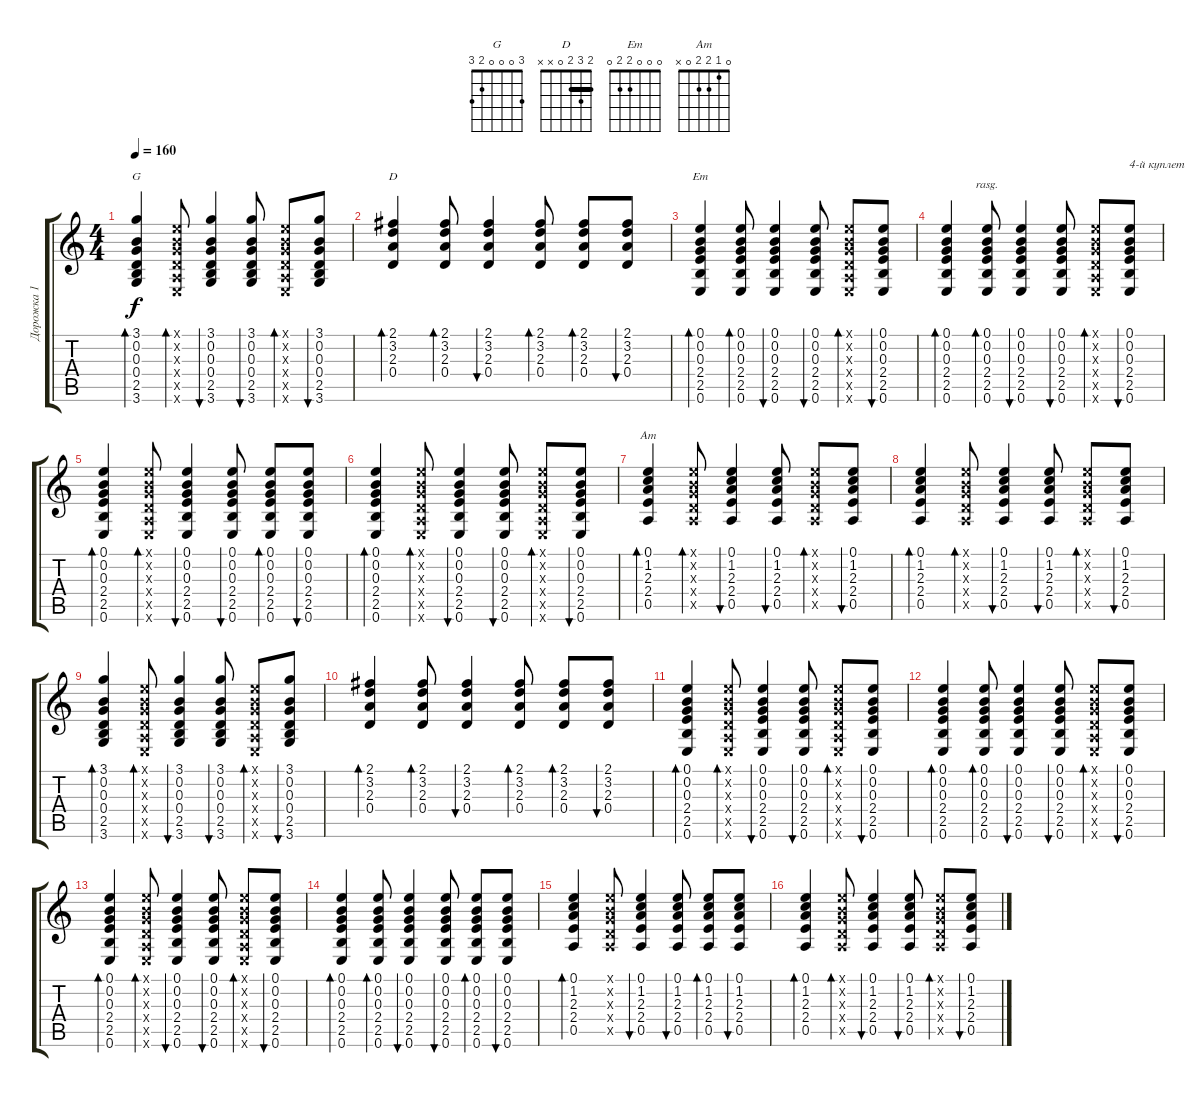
\track ("Дорожка 1" "Дорожка 1") {instrument acousticguitarsteel}
\staff {score tabs}
\tuning (E4 B3 G3 D3 A2 E2) {hide}
\chord ("G" 3 0 0 0 2 3)
\chord ("D" 2 3 2 0 x x) {barre 2}
\chord ("Em" 0 0 0 2 2 0)
\chord ("Am" 0 1 2 2 0 x)
\ts (4 4)
\tempo 160
\clef g2
\ks c
(3.1 0.2 0.3 0.4 2.5 3.6).4{bd 30 ch "G" dy f} (0.1{x} 0.2{x} 0.3{x} 0.4{x} 0.5{x} 0.6{x}).8{bd 30} (3.1 0.2 0.3 0.4 2.5 3.6).4{bu 30} (3.1 0.2 0.3 0.4 2.5 3.6).8{bu 30} (0.1{x} 0.2{x} 0.3{x} 0.4{x} 0.5{x} 0.6{x}).8{bd 30} (3.1 0.2 0.3 0.4 2.5 3.6).8{bu 30} |
(2.1 3.2 2.3 0.4).4{bd 30 ch "D"} (2.1 3.2 2.3 0.4).8{bd 30} (2.1 3.2 2.3 0.4).4{bu 30} (2.1 3.2 2.3 0.4).8{bd 30} (2.1 3.2 2.3 0.4).8{bd 30} (2.1 3.2 2.3 0.4).8{bu 30} |
(0.1 0.2 0.3 2.4 2.5 0.6).4{bd 60 ch "Em"} (0.1 0.2 0.3 2.4 2.5 0.6).8{bd 30} (0.1 0.2 0.3 2.4 2.5 0.6).4{bu 60} (0.1 0.2 0.3 2.4 2.5 0.6).8{bu 60} (0.1{x} 0.2{x} 0.3{x} 0.4{x} 0.5{x} 0.6{x}).8{bd 30} (0.1 0.2 0.3 2.4 2.5 0.6).8{bu 60} |
(0.1 0.2 0.3 2.4 2.5 0.6).4{bd 30} (0.1 0.2 0.3 2.4 2.5 0.6).8{bd 120 rasg ii} (0.1 0.2 0.3 2.4 2.5 0.6).4{bu 30} (0.1 0.2 0.3 2.4 2.5 0.6).8{bu 30} (0.1{x} 0.2{x} 0.3{x} 0.4{x} 0.5{x} 0.6{x}).8{bd 30} (0.1 0.2 0.3 2.4 2.5 0.6).8{bu 30 txt "4-й куплет"} |
(0.1 0.2 0.3 2.4 2.5 0.6).4{bd 30} (0.1{x} 0.2{x} 0.3{x} 0.4{x} 0.5{x} 0.6{x}).8{bd 30} (0.1 0.2 0.3 2.4 2.5 0.6).4{bu 30} (0.1 0.2 0.3 2.4 2.5 0.6).8{bu 30} (0.1 0.2 0.3 2.4 2.5 0.6).8{bd 30} (0.1 0.2 0.3 2.4 2.5 0.6).8{bu 30} |
(0.1 0.2 0.3 2.4 2.5 0.6).4{bd 30} (0.1{x} 0.2{x} 0.3{x} 0.4{x} 0.5{x} 0.6{x}).8{bd 30} (0.1 0.2 0.3 2.4 2.5 0.6).4{bu 30} (0.1 0.2 0.3 2.4 2.5 0.6).8{bu 30} (0.1{x} 0.2{x} 0.3{x} 0.4{x} 0.5{x} 0.6{x}).8{bd 30} (0.1 0.2 0.3 2.4 2.5 0.6).8{bu 30} |
(0.1 1.2 2.3 2.4 0.5).4{bd 30 ch "Am"} (0.1{x} 0.2{x} 0.3{x} 0.4{x} 0.5{x}).8{bd 30} (0.1 1.2 2.3 2.4 0.5).4{bu 30} (0.1 1.2 2.3 2.4 0.5).8{bu 30} (0.1{x} 0.2{x} 0.3{x} 0.4{x} 0.5{x}).8{bd 30} (0.1 1.2 2.3 2.4 0.5).8{bu 30} |
(0.1 1.2 2.3 2.4 0.5).4{bd 30} (0.1{x} 0.2{x} 0.3{x} 0.4{x} 0.5{x}).8{bd 30} (0.1 1.2 2.3 2.4 0.5).4{bu 30} (0.1 1.2 2.3 2.4 0.5).8{bu 30} (0.1{x} 0.2{x} 0.3{x} 0.4{x} 0.5{x}).8{bd 30} (0.1 1.2 2.3 2.4 0.5).8{bu 30} |
(3.1 0.2 0.3 0.4 2.5 3.6).4{bd 30} (0.1{x} 0.2{x} 0.3{x} 0.4{x} 0.5{x} 0.6{x}).8{bd 30} (3.1 0.2 0.3 0.4 2.5 3.6).4{bu 30} (3.1 0.2 0.3 0.4 2.5 3.6).8{bu 30} (0.1{x} 0.2{x} 0.3{x} 0.4{x} 0.5{x} 0.6{x}).8{bd 30} (3.1 0.2 0.3 0.4 2.5 3.6).8{bu 30} |
(2.1 3.2 2.3 0.4).4{bd 30} (2.1 3.2 2.3 0.4).8{bd 30} (2.1 3.2 2.3 0.4).4{bu 30} (2.1 3.2 2.3 0.4).8{bd 30} (2.1 3.2 2.3 0.4).8{bd 30} (2.1 3.2 2.3 0.4).8{bu 30} |
(0.1 0.2 0.3 2.4 2.5 0.6).4{bd 30} (0.1{x} 0.2{x} 0.3{x} 0.4{x} 0.5{x} 0.6{x}).8{bd 30} (0.1 0.2 0.3 2.4 2.5 0.6).4{bu 30} (0.1 0.2 0.3 2.4 2.5 0.6).8{bu 30} (0.1{x} 0.2{x} 0.3{x} 0.4{x} 0.5{x} 0.6{x}).8{bd 30} (0.1 0.2 0.3 2.4 2.5 0.6).8{bu 30} |
(0.1 0.2 0.3 2.4 2.5 0.6).4{bd 30} (0.1 0.2 0.3 2.4 2.5 0.6).8{bd 30} (0.1 0.2 0.3 2.4 2.5 0.6).4{bu 30} (0.1 0.2 0.3 2.4 2.5 0.6).8{bu 30} (0.1{x} 0.2{x} 0.3{x} 0.4{x} 0.5{x} 0.6{x}).8{bd 30} (0.1 0.2 0.3 2.4 2.5 0.6).8{bu 30} |
(0.1 0.2 0.3 2.4 2.5 0.6).4{bd 60} (0.1{x} 0.2{x} 0.3{x} 0.4{x} 0.5{x} 0.6{x}).8{bd 60} (0.1 0.2 0.3 2.4 2.5 0.6).4{bu 60} (0.1 0.2 0.3 2.4 2.5 0.6).8{bu 60} (0.1{x} 0.2{x} 0.3{x} 0.4{x} 0.5{x} 0.6{x}).8{bd 30} (0.1 0.2 0.3 2.4 2.5 0.6).8{bu 60} |
(0.1 0.2 0.3 2.4 2.5 0.6).4{bd 30} (0.1 0.2 0.3 2.4 2.5 0.6).8{bd 30} (0.1 0.2 0.3 2.4 2.5 0.6).4{bu 30} (0.1 0.2 0.3 2.4 2.5 0.6).8{bu 30} (0.1 0.2 0.3 2.4 2.5 0.6).8{bd 30} (0.1 0.2 0.3 2.4 2.5 0.6).8{bu 30} |
(0.1 1.2 2.3 2.4 0.5).4{bd 30} (0.1{x} 0.2{x} 0.3{x} 0.4{x} 0.5{x}).8 (0.1 1.2 2.3 2.4 0.5).4{bu 30} (0.1 1.2 2.3 2.4 0.5).8{bu 30} (0.1 1.2 2.3 2.4 0.5).8{bd 30} (0.1 1.2 2.3 2.4 0.5).8{bu 30} |
(0.1 1.2 2.3 2.4 0.5).4{bd 30} (0.1{x} 0.2{x} 0.3{x} 0.4{x} 0.5{x}).8{bd 30} (0.1 1.2 2.3 2.4 0.5).4{bu 30} (0.1 1.2 2.3 2.4 0.5).8{bu 30} (0.1{x} 0.2{x} 0.3{x} 0.4{x} 0.5{x}).8{bd 30} (0.1 1.2 2.3 2.4 0.5).8{bu 30}
